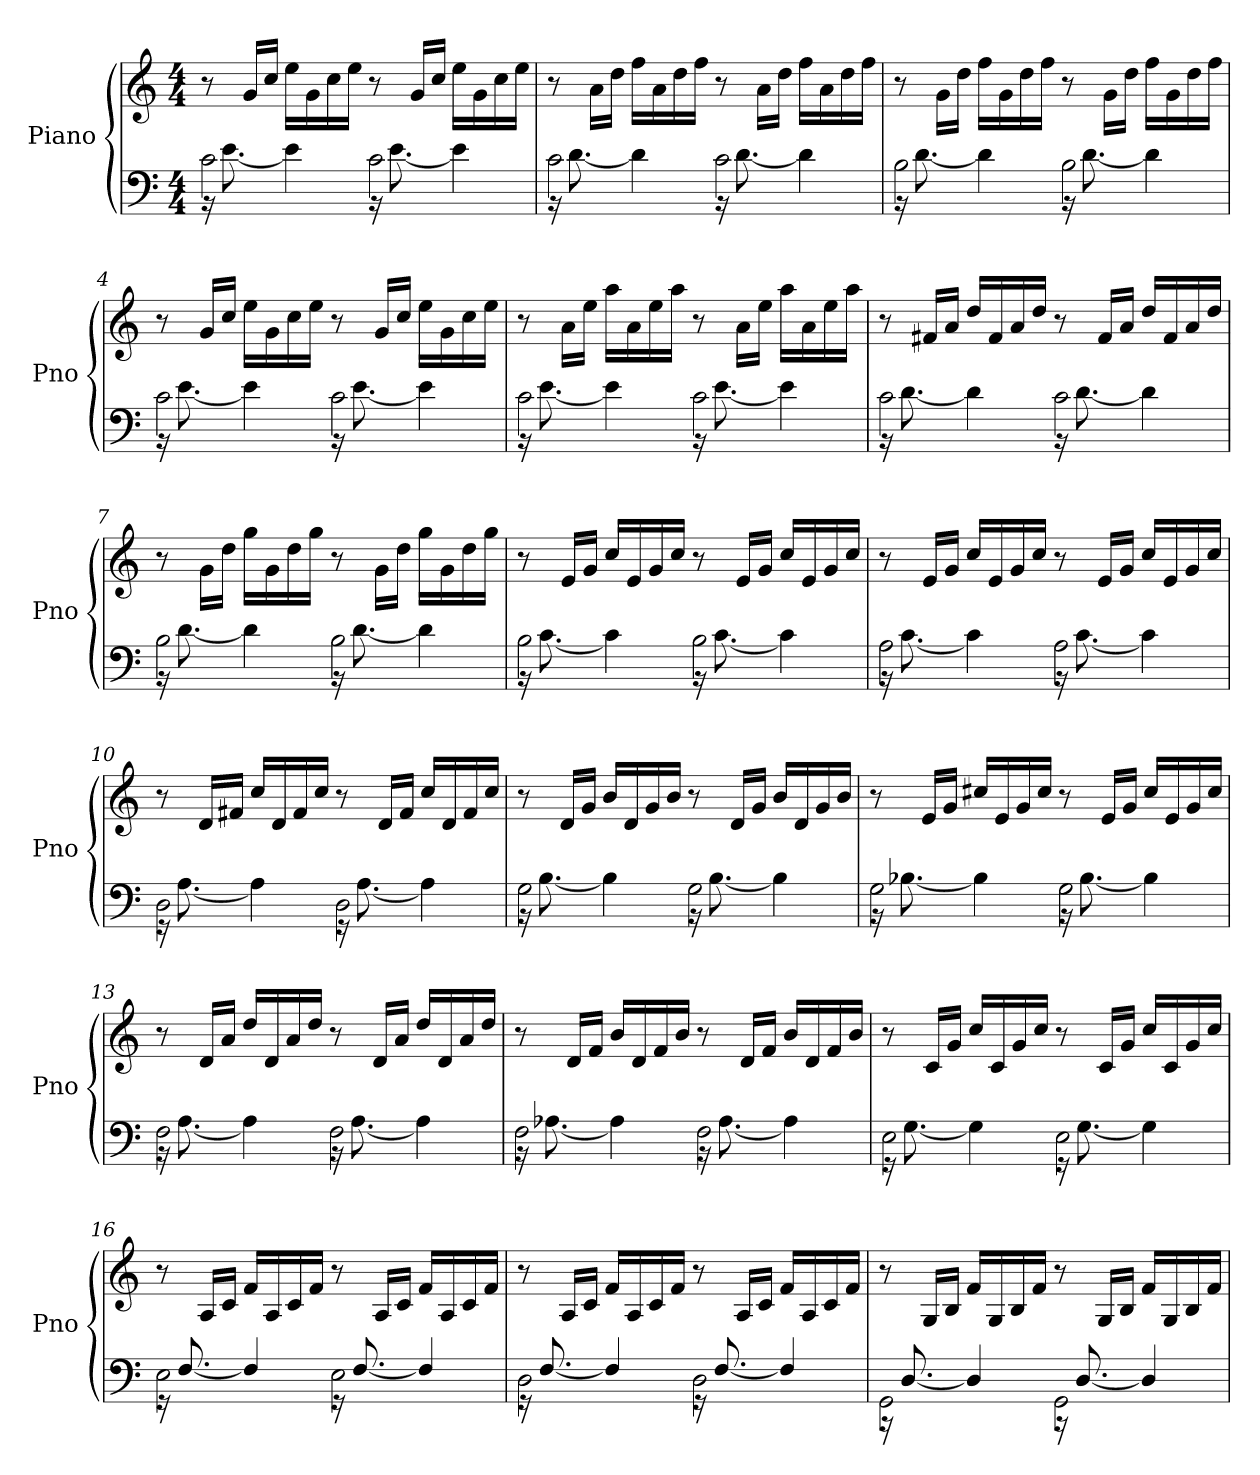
**kern	**kern
*part1	*part1
*staff2	*staff1
*I"Piano	*
*I'Pno	*
*clefF4	*clefG2
*k[]	*k[]
*M4/4	*M4/4
*MM72	*MM72
=1	=1
*^	*
2c\	16r	8r
.	[8.e\	.
.	.	16g/LL
.	.	16cc/JJ
.	4e\]	16ee\LL
.	.	16g\
.	.	16cc\
.	.	16ee\JJ
2c\	16r	8r
.	[8.e\	.
.	.	16g/LL
.	.	16cc/JJ
.	4e\]	16ee\LL
.	.	16g\
.	.	16cc\
.	.	16ee\JJ
=2	=2	=2
2c\	16r	8r
.	[8.d\	.
.	.	16a\LL
.	.	16dd\JJ
.	4d\]	16ff\LL
.	.	16a\
.	.	16dd\
.	.	16ff\JJ
2c\	16r	8r
.	[8.d\	.
.	.	16a\LL
.	.	16dd\JJ
.	4d\]	16ff\LL
.	.	16a\
.	.	16dd\
.	.	16ff\JJ
=3	=3	=3
2B\	16r	8r
.	[8.d\	.
.	.	16g\LL
.	.	16dd\JJ
.	4d\]	16ff\LL
.	.	16g\
.	.	16dd\
.	.	16ff\JJ
2B\	16r	8r
.	[8.d\	.
.	.	16g\LL
.	.	16dd\JJ
.	4d\]	16ff\LL
.	.	16g\
.	.	16dd\
.	.	16ff\JJ
!!LO:LB:g=z
=4	=4	=4
2c\	16r	8r
.	[8.e\	.
.	.	16g/LL
.	.	16cc/JJ
.	4e\]	16ee\LL
.	.	16g\
.	.	16cc\
.	.	16ee\JJ
2c\	16r	8r
.	[8.e\	.
.	.	16g/LL
.	.	16cc/JJ
.	4e\]	16ee\LL
.	.	16g\
.	.	16cc\
.	.	16ee\JJ
=5	=5	=5
2c\	16r	8r
.	[8.e\	.
.	.	16a\LL
.	.	16ee\JJ
.	4e\]	16aa\LL
.	.	16a\
.	.	16ee\
.	.	16aa\JJ
2c\	16r	8r
.	[8.e\	.
.	.	16a\LL
.	.	16ee\JJ
.	4e\]	16aa\LL
.	.	16a\
.	.	16ee\
.	.	16aa\JJ
=6	=6	=6
2c\	16r	8r
.	[8.d\	.
.	.	16f#X/LL
.	.	16a/JJ
.	4d\]	16dd/LL
.	.	16f#/
.	.	16a/
.	.	16dd/JJ
2c\	16r	8r
.	[8.d\	.
.	.	16f#/LL
.	.	16a/JJ
.	4d\]	16dd/LL
.	.	16f#/
.	.	16a/
.	.	16dd/JJ
!!LO:LB:g=z
=7	=7	=7
2B\	16r	8r
.	[8.d\	.
.	.	16g\LL
.	.	16dd\JJ
.	4d\]	16gg\LL
.	.	16g\
.	.	16dd\
.	.	16gg\JJ
2B\	16r	8r
.	[8.d\	.
.	.	16g\LL
.	.	16dd\JJ
.	4d\]	16gg\LL
.	.	16g\
.	.	16dd\
.	.	16gg\JJ
=8	=8	=8
2B\	16r	8r
.	[8.c\	.
.	.	16e/LL
.	.	16g/JJ
.	4c\]	16cc/LL
.	.	16e/
.	.	16g/
.	.	16cc/JJ
2B\	16r	8r
.	[8.c\	.
.	.	16e/LL
.	.	16g/JJ
.	4c\]	16cc/LL
.	.	16e/
.	.	16g/
.	.	16cc/JJ
=9	=9	=9
2A\	16r	8r
.	[8.c\	.
.	.	16e/LL
.	.	16g/JJ
.	4c\]	16cc/LL
.	.	16e/
.	.	16g/
.	.	16cc/JJ
2A\	16r	8r
.	[8.c\	.
.	.	16e/LL
.	.	16g/JJ
.	4c\]	16cc/LL
.	.	16e/
.	.	16g/
.	.	16cc/JJ
!!LO:LB:g=z
=10	=10	=10
2D\	16r	8r
.	[8.A\	.
.	.	16d/LL
.	.	16f#X/JJ
.	4A\]	16cc/LL
.	.	16d/
.	.	16f#/
.	.	16cc/JJ
2D\	16r	8r
.	[8.A\	.
.	.	16d/LL
.	.	16f#/JJ
.	4A\]	16cc/LL
.	.	16d/
.	.	16f#/
.	.	16cc/JJ
=11	=11	=11
2G\	16r	8r
.	[8.B\	.
.	.	16d/LL
.	.	16g/JJ
.	4B\]	16b/LL
.	.	16d/
.	.	16g/
.	.	16b/JJ
2G\	16r	8r
.	[8.B\	.
.	.	16d/LL
.	.	16g/JJ
.	4B\]	16b/LL
.	.	16d/
.	.	16g/
.	.	16b/JJ
=12	=12	=12
2G\	16r	8r
.	[8.B-X\	.
.	.	16e/LL
.	.	16g/JJ
.	4B-\]	16cc#X/LL
.	.	16e/
.	.	16g/
.	.	16cc#/JJ
2G\	16r	8r
.	[8.B-\	.
.	.	16e/LL
.	.	16g/JJ
.	4B-\]	16cc#/LL
.	.	16e/
.	.	16g/
.	.	16cc#/JJ
!!LO:LB:g=z
=13	=13	=13
2F\	16r	8r
.	[8.A\	.
.	.	16d/LL
.	.	16a/JJ
.	4A\]	16dd/LL
.	.	16d/
.	.	16a/
.	.	16dd/JJ
2F\	16r	8r
.	[8.A\	.
.	.	16d/LL
.	.	16a/JJ
.	4A\]	16dd/LL
.	.	16d/
.	.	16a/
.	.	16dd/JJ
=14	=14	=14
2F\	16r	8r
.	[8.A-X\	.
.	.	16d/LL
.	.	16f/JJ
.	4A-\]	16b/LL
.	.	16d/
.	.	16f/
.	.	16b/JJ
2F\	16r	8r
.	[8.A-\	.
.	.	16d/LL
.	.	16f/JJ
.	4A-\]	16b/LL
.	.	16d/
.	.	16f/
.	.	16b/JJ
=15	=15	=15
2E\	16r	8r
.	[8.G\	.
.	.	16c/LL
.	.	16g/JJ
.	4G\]	16cc/LL
.	.	16c/
.	.	16g/
.	.	16cc/JJ
2E\	16r	8r
.	[8.G\	.
.	.	16c/LL
.	.	16g/JJ
.	4G\]	16cc/LL
.	.	16c/
.	.	16g/
.	.	16cc/JJ
!!LO:LB:g=z
=16	=16	=16
2E\	16r	8r
.	[8.F/	.
.	.	16A/LL
.	.	16c/JJ
.	4F/]	16f/LL
.	.	16A/
.	.	16c/
.	.	16f/JJ
2E\	16r	8r
.	[8.F/	.
.	.	16A/LL
.	.	16c/JJ
.	4F/]	16f/LL
.	.	16A/
.	.	16c/
.	.	16f/JJ
=17	=17	=17
2D\	16r	8r
.	[8.F/	.
.	.	16A/LL
.	.	16c/JJ
.	4F/]	16f/LL
.	.	16A/
.	.	16c/
.	.	16f/JJ
2D\	16r	8r
.	[8.F/	.
.	.	16A/LL
.	.	16c/JJ
.	4F/]	16f/LL
.	.	16A/
.	.	16c/
.	.	16f/JJ
=18	=18	=18
2GG\	16r	8r
.	[8.D/	.
.	.	16G/LL
.	.	16B/JJ
.	4D/]	16f/LL
.	.	16G/
.	.	16B/
.	.	16f/JJ
2GG\	16r	8r
.	[8.D/	.
.	.	16G/LL
.	.	16B/JJ
.	4D/]	16f/LL
.	.	16G/
.	.	16B/
.	.	16f/JJ
*v	*v	*
=	=
*-	*-
